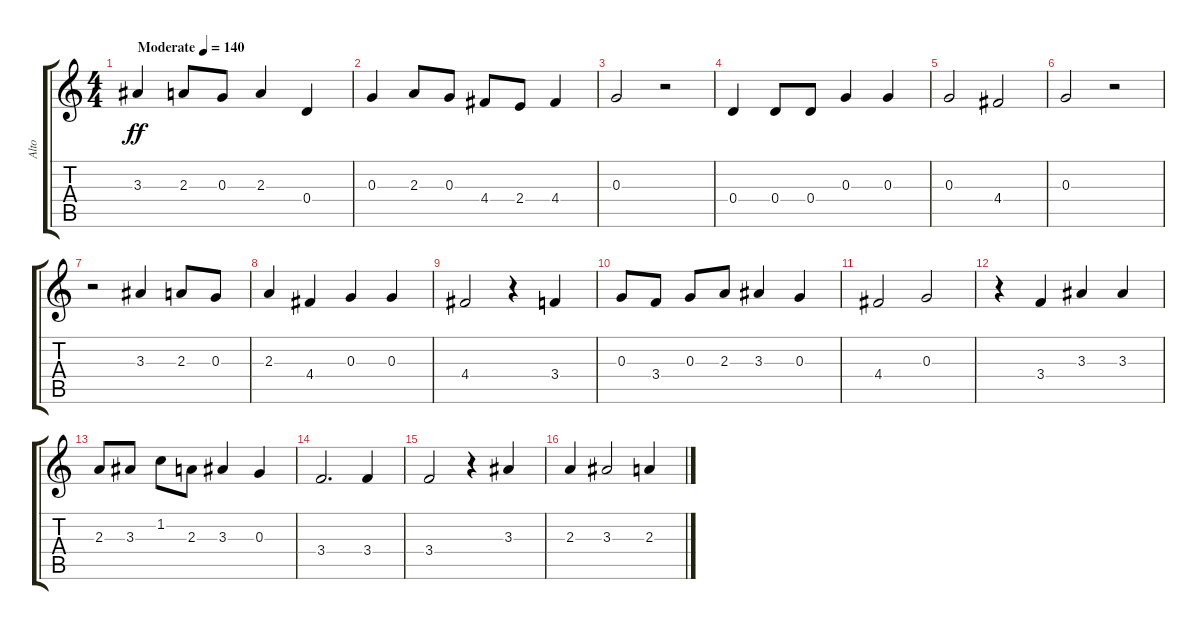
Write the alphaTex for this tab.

\track ("Alto" "Alto") {instrument overdrivenguitar}
\staff {score tabs}
\tuning (E4 B3 G3 D3 A2 E2) {hide}
\ts (4 4)
\tempo (140 "Moderate")
\clef g2
\ks c
3.3.4{dy ff instrument overdrivenguitar} 2.3.8 0.3.8 2.3.4 0.4.4 |
0.3.4 2.3.8 0.3.8 4.4.8 2.4.8 4.4.4 |
0.3.2 r.2 |
0.4.4 0.4.8 0.4.8 0.3.4 0.3.4 |
0.3.2 4.4.2 |
0.3.2 r.2 |
r.2 3.3.4 2.3.8 0.3.8 |
2.3.4 4.4.4 0.3.4 0.3.4 |
4.4.2 r.4 3.4.4 |
0.3.8 3.4.8 0.3.8 2.3.8 3.3.4 0.3.4 |
4.4.2 0.3.2 |
r.4 3.4.4 3.3.4 3.3.4 |
2.3.8 3.3.8 1.2.8 2.3.8 3.3.4 0.3.4 |
3.4.2{d} 3.4.4 |
3.4.2 r.4 3.3.4 |
2.3.4 3.3.2 2.3.4
